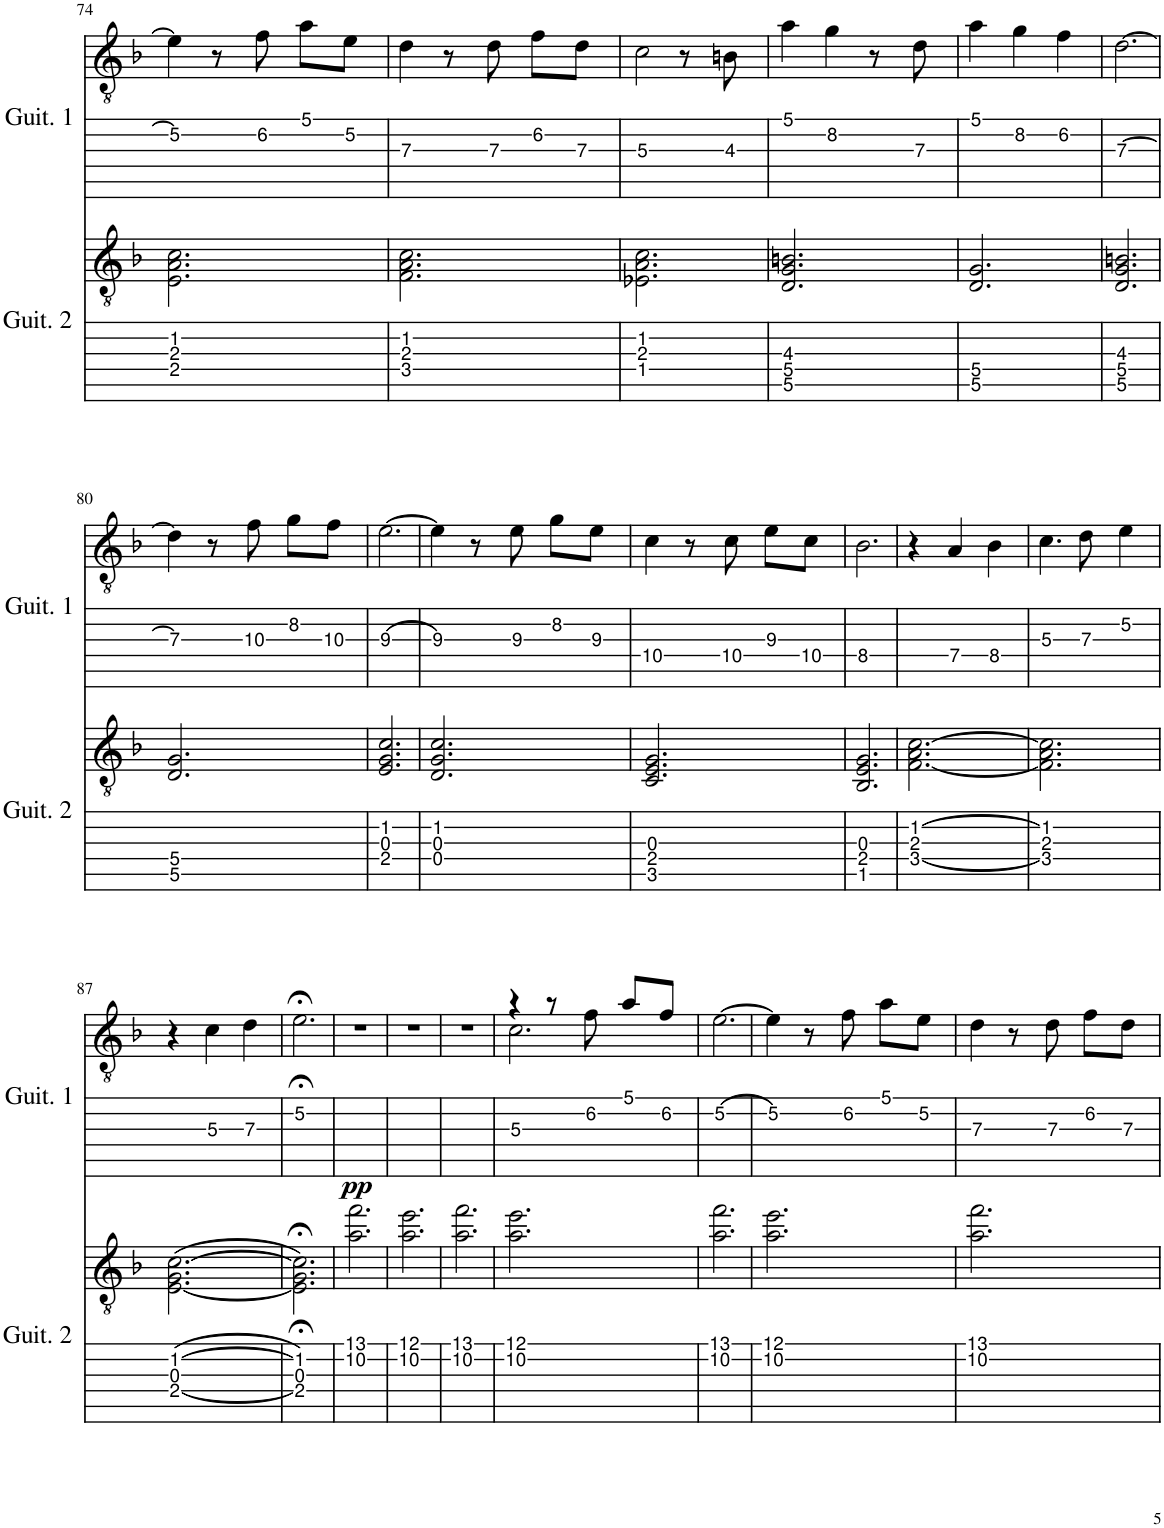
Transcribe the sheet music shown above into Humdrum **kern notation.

**kern	**kern	**dynam	**kern	**kern
*part2	*part2	*part2	*part1	*part1
*staff4	*staff3	*staff3/4	*staff2	*staff1
*I"Guit. 2	*	*	*I"Guit. 1	*
*I'Guit. 2	*	*	*I'Guit. 1	*
!!LO:PB:g=z
*	*clefGv2	*	*	*clefGv2
*k[b-]	*k[b-]	*	*k[b-]	*k[b-]
*M3/4	*M3/4	*	*M3/4	*M3/4
=74	=74	=74	=74	=74
2.E 2.A 2.c	2.E\ 2.A\ 2.c\	.	4e]	4e\]
.	.	.	8r	8r
.	.	.	8f	8f\
.	.	.	8aL	8a\L
.	.	.	8eJ	8e\J
=75	=75	=75	=75	=75
2.F 2.A 2.c	2.F\ 2.A\ 2.c\	.	4d	4d\
.	.	.	8r	8r
.	.	.	8d	8d\
.	.	.	8fL	8f\L
.	.	.	8dJ	8d\J
=76	=76	=76	=76	=76
2.E-X 2.A 2.c	2.E-X\ 2.A\ 2.c\	.	2c	2c\
.	.	.	8r	8r
.	.	.	8Bn	8Bn\
=77	=77	=77	=77	=77
2.D 2.G 2.Bn	2.D/ 2.G/ 2.Bn/	.	4a	4a\
.	.	.	4g	4g\
.	.	.	8r	8r
.	.	.	8d	8d\
=78	=78	=78	=78	=78
2.D 2.G	2.D/ 2.G/	.	4a	4a\
.	.	.	4g	4g\
.	.	.	4f	4f\
=79	=79	=79	=79	=79
2.D 2.G 2.Bn	2.D/ 2.G/ 2.Bn/	.	[2.d	[2.d\
!!LO:LB:g=z
=80	=80	=80	=80	=80
2.D 2.G	2.D/ 2.G/	.	4d]	4d\]
.	.	.	8r	8r
.	.	.	8f	8f\
.	.	.	8gL	8g\L
.	.	.	8fJ	8f\J
=81	=81	=81	=81	=81
2.E 2.G 2.c	2.E/ 2.G/ 2.c/	.	[2.e	[2.e\
=82	=82	=82	=82	=82
2.D 2.G 2.c	2.D/ 2.G/ 2.c/	.	4e]	4e\]
.	.	.	8r	8r
.	.	.	8e	8e\
.	.	.	8gL	8g\L
.	.	.	8eJ	8e\J
=83	=83	=83	=83	=83
2.C 2.E 2.G	2.C/ 2.E/ 2.G/	.	4c	4c\
.	.	.	8r	8r
.	.	.	8c	8c\
.	.	.	8eL	8e\L
.	.	.	8cJ	8c\J
=84	=84	=84	=84	=84
2.BB- 2.E 2.G	2.BB-/ 2.E/ 2.G/	.	2.B-	2.B-\
=85	=85	=85	=85	=85
[2.F 2.A [2.c	[2.F\ 2.A\ [2.c\	.	4r	4r
.	.	.	4A	4A/
.	.	.	4B-	4B-\
=86	=86	=86	=86	=86
2.F] 2.A 2.c]	2.F\] 2.A\ 2.c\]	.	4.c	4.c\
.	.	.	8d	8d\
.	.	.	4e	4e\
!!LO:LB:g=z
=87	=87	=87	=87	=87
[2.E 2.G [2.c	(>[2.E\ 2.G\ [2.c\	.	4r	4r
.	.	.	4c	4c\
.	.	.	4d	4d\
=88	=88	=88	=88	=88
2.E];< 2.G;< 2.c];<	2.E\];< 2.G\;< 2.c\];<)	.	2.e;<	2.e;<\
=89	=89	=89	=89	=89
!	!	!LO:DY:a	!	!
2.a 2.ff	2.a\ 2.ff\	pp	2.r	2.r
=90	=90	=90	=90	=90
2.a 2.ee	2.a\ 2.ee\	.	2.r	2.r
=91	=91	=91	=91	=91
2.a 2.ff	2.a\ 2.ff\	.	2.r	2.r
=92	=92	=92	=92	=92
*	*	*	*^	*^
2.a 2.ee	2.a\ 2.ee\	.	4r	2.c	4r	2.c\
.	.	.	8r	.	8r	.
.	.	.	8f	.	8f\	.
.	.	.	8aL	.	8a/L	.
.	.	.	8fJ	.	8f/J	.
*	*	*	*v	*v	*	*
*	*	*	*	*v	*v
=93	=93	=93	=93	=93
2.a 2.ff	2.a\ 2.ff\	.	[2.e	[2.e\
=94	=94	=94	=94	=94
2.a 2.ee	2.a\ 2.ee\	.	4e]	4e\]
.	.	.	8r	8r
.	.	.	8f	8f\
.	.	.	8aL	8a\L
.	.	.	8eJ	8e\J
=95	=95	=95	=95	=95
2.a 2.ff	2.a\ 2.ff\	.	4d	4d\
.	.	.	8r	8r
.	.	.	8d	8d\
.	.	.	8fL	8f\L
.	.	.	8dJ	8d\J
=	=	=	=	=
*-	*-	*-	*-	*-
